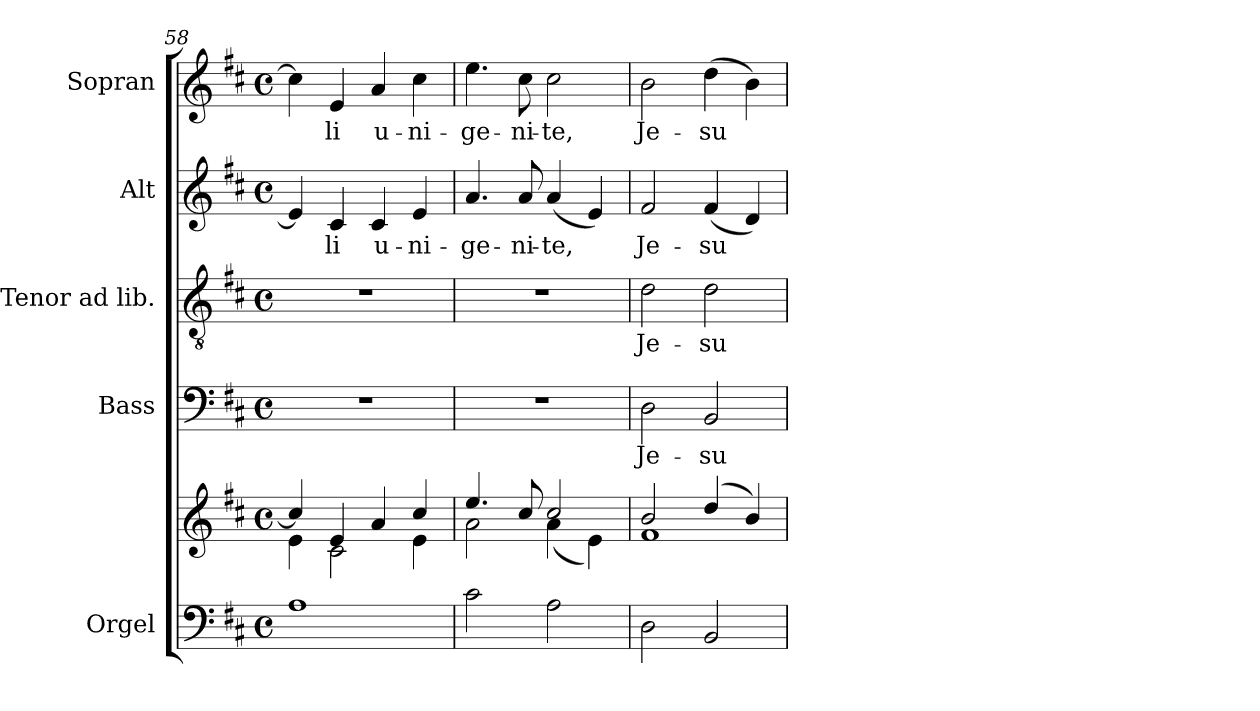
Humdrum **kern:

**kern	**kern	**kern	**text	**kern	**text	**kern	**text	**kern	**text
*part5	*part5	*part4	*part4	*part3	*part3	*part2	*part2	*part1	*part1
*staff6	*staff5	*staff4	*staff4	*staff3	*staff3	*staff2	*staff2	*staff1	*staff1
*I"Orgel	*	*I"Bass	*	*I"Tenor ad lib.	*	*I"Alt	*	*I"Sopran	*
*I'Org.	*	*I'B.	*	*I'T.	*	*I'A.	*	*I'S.	*
*clefF4	*clefG2	*clefF4	*	*clefGv2	*	*clefG2	*	*clefG2	*
*k[f#c#]	*k[f#c#]	*k[f#c#]	*	*k[f#c#]	*	*k[f#c#]	*	*k[f#c#]	*
*D:	*D:	*D:	*	*D:	*	*D:	*	*D:	*
*M4/4	*M4/4	*M4/4	*	*M4/4	*	*M4/4	*	*M4/4	*
*met(c)	*met(c)	*met(c)	*	*met(c)	*	*met(c)	*	*met(c)	*
=58	=58	=58	=58	=58	=58	=58	=58	=58	=58
*	*^	*	*	*	*	*	*	*	*
1A	4cc#/]	4e\	1r	.	1r	.	4e/]	.	4cc#\]	.
!	!	!	!	!	!	!	!	!LO:LY:b	!	!LO:LY:b
.	4e/	2c#\	.	.	.	.	4c#/	-li	4e/	-li
!	!	!	!	!	!	!	!	!LO:LY:b	!	!LO:LY:b
.	4a/	.	.	.	.	.	4c#/	u-	4a/	u-
!	!	!	!	!	!	!	!	!LO:LY:b	!	!LO:LY:b
.	4cc#/	4e\	.	.	.	.	4e/	-ni-	4cc#\	-ni-
=59	=59	=59	=59	=59	=59	=59	=59	=59	=59	=59
!	!	!	!	!	!	!	!	!LO:LY:b	!	!LO:LY:b
2c#\	4.ee/	2a\	1r	.	1r	.	4.a/	-ge-	4.ee\	-ge-
!	!	!	!	!	!	!	!	!LO:LY:b	!	!LO:LY:b
.	8cc#/	.	.	.	.	.	8a/	-ni-	8cc#\	-ni-
!	!	!	!	!	!	!	!	!LO:LY:b	!	!LO:LY:b
2A\	2cc#/	(<4a\	.	.	.	.	(<4a/	-te,	2cc#\	-te,
.	.	4e\)	.	.	.	.	4e/)	.	.	.
=60	=60	=60	=60	=60	=60	=60	=60	=60	=60	=60
!	!	!	!	!LO:LY:b	!	!LO:LY:b	!	!LO:LY:b	!	!LO:LY:b
2D\	2b/	1f#	2D\	Je-	2d\	Je-	2f#/	Je-	2b\	Je-
!	!	!	!	!LO:LY:b	!	!LO:LY:b	!	!LO:LY:b	!	!LO:LY:b
2BB/	(<4dd/	.	2BB/	-su	2d\	-su	(<4f#/	-su	(>4dd\	-su
.	4b/)	.	.	.	.	.	4d/)	.	4b\)	.
*	*v	*v	*	*	*	*	*	*	*	*
=	=	=	=	=	=	=	=	=	=
*-	*-	*-	*-	*-	*-	*-	*-	*-	*-
